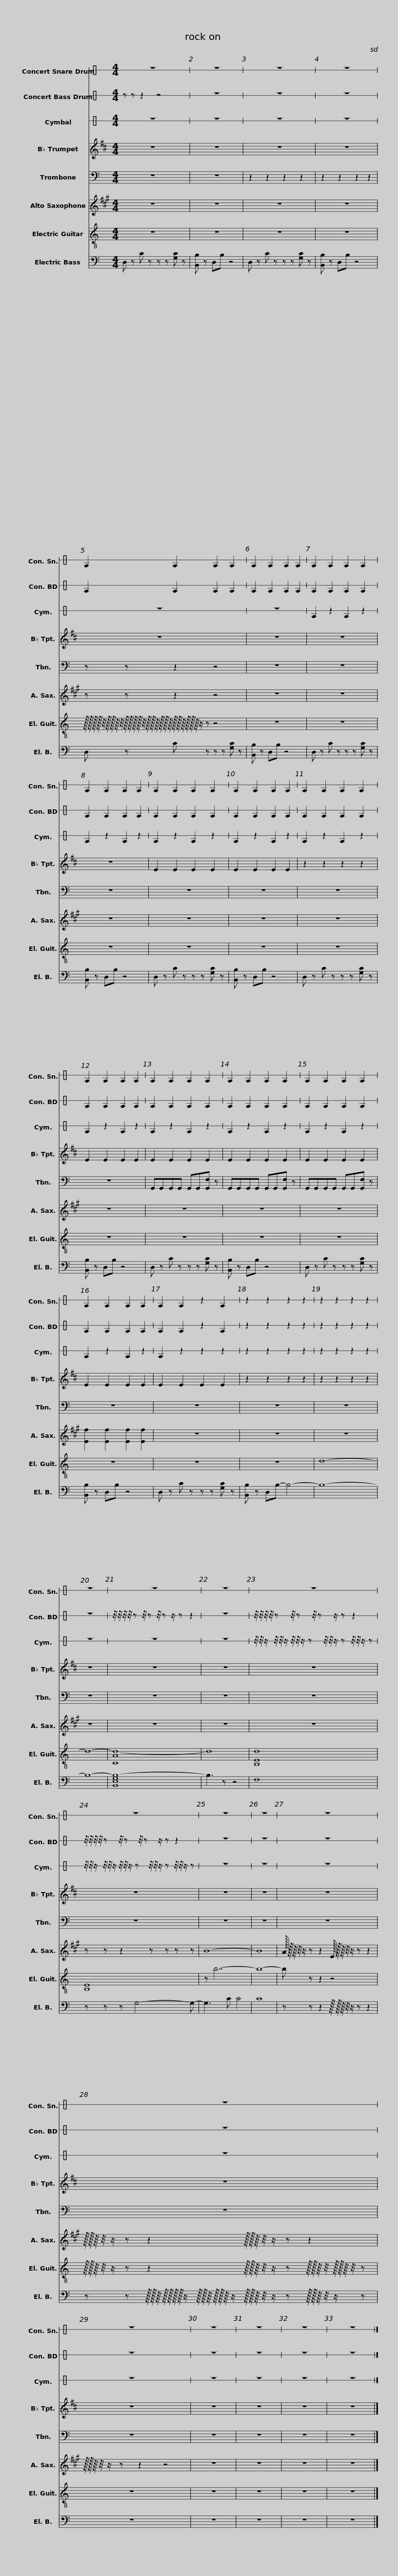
X:1
%%score 1 2 3 4 5 6 7 8
L:1/8
M:4/4
I:linebreak $
K:C
V:1 perc stafflines=1
K:none
V:2 perc stafflines=1
K:none
V:3 perc stafflines=1
K:none
V:4 treble transpose=-2
V:5 bass
V:6 treble transpose=-9
V:7 treble-8
V:8 bass transpose=-12
V:1
 z8 | z8 | z8 | z8 |$ E2 E2 E2 E2 | %5
 E2 E2 E2 E2 |$ E2 E2 E2 E2 | E2 E2 E2 E2 | E2 E2 E2 E2 | E2 E2 E2 E2 | %10
 E2 E2 E2 E2 |$ E2 E2 E2 E2 | E2 E2 E2 E2 | E2 E2 E2 E2 | E2 E2 E2 E2 | %15
 E2 E2 E2 E2 |$ E2 E2 z2 E2 | z2 z2 z2 z2 | z2 z2 z2 z2 | z8 | %20
 z8 | z8 |$ z8 | z8 |$ z8 | %25
 z8 | z8 |$ z8 |$ z8 | z8 | %30
 z8 | z8 | z8 |] %33
V:2
 z z z2 z4 | z8 | z8 | z8 |$ E2 E2 E2 E2 | %5
 E2 E2 E2 E2 |$ E2 E2 E2 E2 | E2 E2 E2 E2 | E2 E2 E2 E2 | E2 E2 E2 E2 | %10
 E2 E2 E2 E2 |$ E2 E2 E2 E2 | E2 E2 E2 E2 | E2 E2 E2 E2 | E2 E2 E2 E2 | %15
 E2 E2 E2 E2 |$ E2 E2 z2 E2 | z2 z2 z2 z2 | z2 z2 z2 z2 | z8 | %20
 z/4 z/4 z/4 z/4 z z/4 z z/4 z z/ z z2 | z8 |$ z/4 z/4 z/4 z/4 z z/4 z z/4 z z/ z z2 | z/4 z/4 z/4 z/4 z z/4 z z/4 z z/ z z2 |$ z8 | %25
 z8 | z8 |$ z8 |$ z8 | z8 | %30
 z8 | z8 | z8 |] %33
V:3
 z8 | z8 | z8 | z8 |$ z8 | %5
 z8 |$ E2 z2 E2 z2 | E2 z2 E2 z2 | E2 z2 E2 z2 | E2 z2 E2 z2 | %10
 E2 z2 E2 z2 |$ E2 z2 E2 z2 | E2 z2 E2 z2 | E2 z2 E2 z2 | E2 z2 E2 z2 | %15
 E2 z2 E2 z2 |$ E2 z2 z2 z2 | z2 z2 z2 z2 | z2 z2 z2 z2 | z8 | %20
 z8 | z8 |$ z/4 z/4 z/ z/4 z/4 z/ z/4 z/4 z/ z z/4 z/4 z/ z z/4 z/4 z/ z | z/4 z/4 z/ z/4 z/4 z/ z/4 z/4 z/ z z/4 z/4 z/ z z/4 z/4 z/ z |$ z8 | %25
 z8 | z8 |$ z8 |$ z8 | z8 | %30
 z8 | z8 | z8 |] %33
V:4
[K:D] z8 | z8 | z8 | z8 |$ z8 | %5
 z8 |$ z8 | z8 | E2 E2 E2 E2 | E2 E2 E2 E2 | %10
 z2 z2 z2 z2 |$ E2 E2 E2 E2 | E2 E2 E2 E2 | E2 E2 E2 E2 | E2 E2 E2 E2 | %15
 E2 E2 E2 E2 |$ E2 E2 E2 E2 | z2 z2 z2 z2 | z2 z2 z2 z2 | z8 | %20
 z8 | z8 |$ z8 | z8 |$ z8 | %25
 z8 | z8 |$ z8 |$ z8 | z8 | %30
 z8 | z8 | z8 |] %33
V:5
 z8 | z8 | z2 z2 z2 z2 | z2 z2 z2 z2 |$ z z z2 z4 | %5
 z8 |$ z8 | z8 | z8 | z8 | %10
 z8 |$ z8 | G,,G,,G,,G,, G,,G,,[G,,F,] z | G,,G,,G,,G,, G,,G,,[G,,F,] z | G,,G,,G,,G,, G,,G,,[G,,F,] z | %15
 z8 |$ z8 | z8 | z8 | z8 | %20
 z8 | z8 |$ z8 | z8 |$ z8 | %25
 z8 | z8 |$ z8 |$ z8 | z8 | %30
 z8 | z8 | z8 |] %33
V:6
[K:A] z8 | z8 | z8 | z8 |$ z z z2 z4 | %5
 z8 |$ z8 | z8 | z8 | z8 | %10
 z8 |$ z8 | z8 | z8 | z8 | %15
 [Ef]2 [Ef]2 [Ef]2 [Ef]2 |$ z8 | z8 | z8 | z8 | %20
 z8 | z8 |$ z8 | z z z2 z z z z |$ B8- | %25
 B8 | A/16 z/16 z/8 z/4 z/ z z2 E/16 z/16 z/8 z/4 z/ z z2 |$ z/16 z/16 z/8 z/4 z/ z z2 z/16 z/16 z/8 z/4 z/ z z2 |$ z/16 z/16 z/8 z/4 z/ z z2 z4 | z8 | %30
 z8 | z8 | z8 |] %33
V:7
 z8 | z8 | z8 | z8 |$ z/16 z/16 z/16 z/16 z/4 z/16 z/16 z/8 z/4 z/16 z/16 z/16 z/16 z/4 z/16 z/16 z/8 z/16 z/16 z/8 z/16 z/16 z/8 z/16 z/16 z/8 z/ z z4 | %5
 z8 |$ z8 | z8 | z8 | z8 | %10
 z8 |$ z8 | z8 | z8 | z8 | %15
 z8 |$ z8 | z8 | d8- | d8- | %20
 [CAd-]8 | d8 |$ [B,Ed]8 | [B,E]8 |$ z b7- | %25
 b8- | b z z2 z4 |$ z/16 z/16 z/8 z/4 z/ z z2 z/16 z/16 z/8 z/4 z/ z z/16 z/16 z/8 z/4 z/16 z/16 z/8 z/4 z |$ z8 | z8 | %30
 z8 | z8 | z8 |] %33
V:8
 D, z C z z z [G,C] z | [B,,B,] z D,B, z4 | D, z C z z z [G,C] z | [B,,B,] z D,B, z4 |$ D, z C z z z [G,C] z | %5
 [B,,B,] z D,B, z4 |$ D, z C z z z [G,C] z | [B,,B,] z D,B, z4 | D, z C z z z [G,C] z | [B,,B,] z D,B, z4 | %10
 D, z C z z z [G,C] z |$ [B,,B,] z D,B, z4 | D, z C z z z [G,C] z | [B,,B,] z D,B, z4 | D, z C z z z [G,C] z | %15
 [B,,B,] z D,B, z4 |$ D, z C z z z [G,C] z | [B,,B,] z D,B,- B,4- | B,8- | B,8- | %20
 [B,,E,G,B,-]8 | B,3 z z4 |$ F,8 | z z z G,4- G,- |$ G,3 C C4 | %25
 C8 | z z z2 z/16 z/16 z/8 z/4 z/ z z2 |$ z z z/16 z/16 z/8 z/16 z/16 z/16 z/16 z/ z/16 z/16 z/8 z/16 z/16 z/8 z/ z/16 z/16 z/8 z/4 z/ z z/16 z/16 z/8 z/4 z/ z |$ z8 | z8 | %30
 z8 | z8 | z8 |] %33
